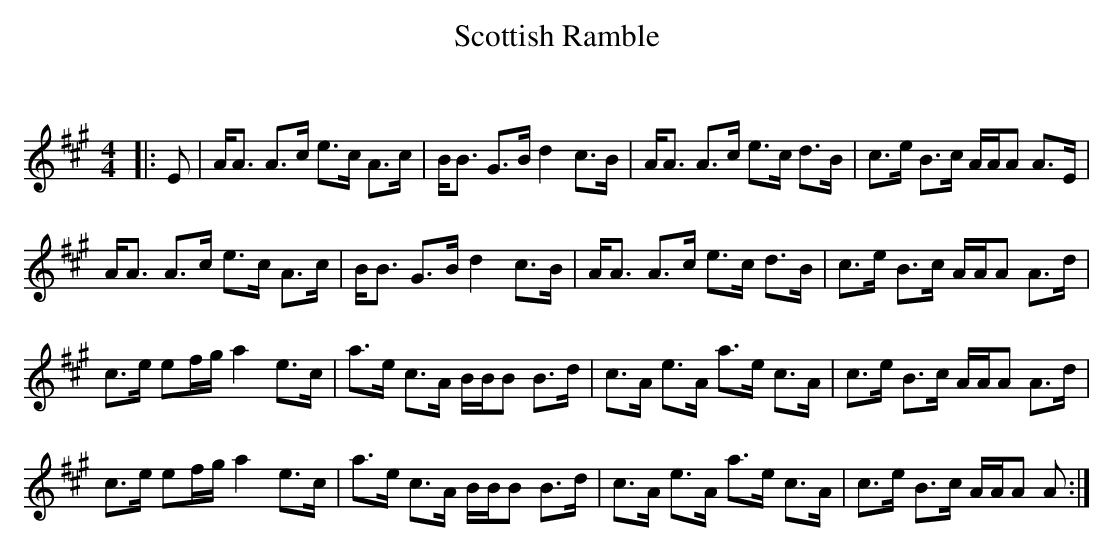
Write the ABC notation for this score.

X:1
T: Scottish Ramble
C:
Q: 128
K:A
M:4/4
L:1/16
|:E2|AA3 A3c e3c A3c|BB3 G3B d4 c3B|AA3 A3c e3c d3B|c3e B3c AAA2 A3E|
AA3 A3c e3c A3c|BB3 G3B d4 c3B|AA3 A3c e3c d3B|c3e B3c AAA2 A3d|
c3e e2fg a4 e3c|a3e c3A BBB2 B3d|c3A e3A a3e c3A|c3e B3c AAA2 A3d|
c3e e2fg a4 e3c|a3e c3A BBB2 B3d|c3A e3A a3e c3A|c3e B3c AAA2 A2:|
